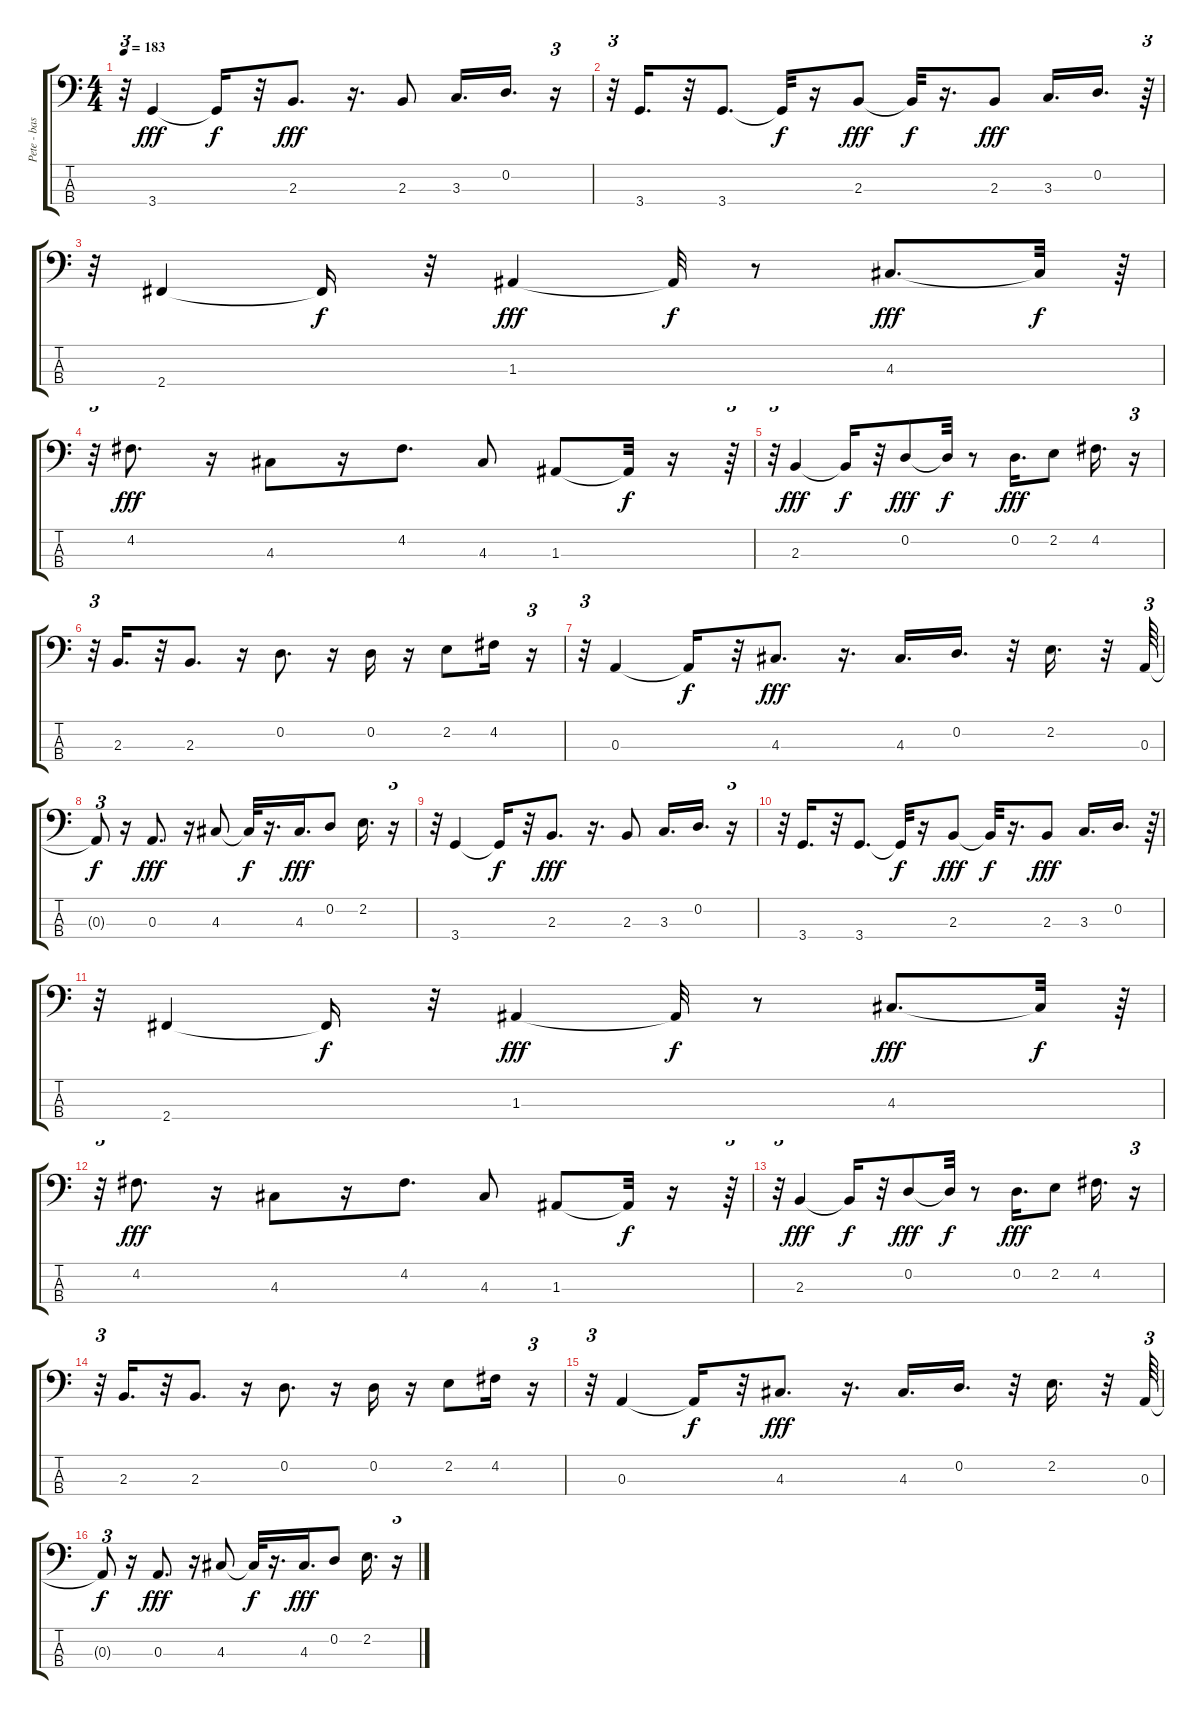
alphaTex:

\track ("Pete - bass guitar" "Pete - bas") {instrument electricbassfinger}
\staff {score tabs}
\tuning (G2 D2 A1 E1) {hide}
\ts (4 4)
\tempo 183
\clef f4
\ks c
r.32{tu (3 2) dy fff} 3.4.4 3.4{t}.16{dy f} r.32 2.3.8{d dy fff} r.16{d} 2.3.8 3.3.16{d} 0.2.16{d} r.16{tu (3 2)} |
r.32{tu (3 2)} 3.4.16{d} r.32 3.4.8{d} 3.4{t}.32{dy f} r.16 2.3.8{dy fff} 2.3{t}.32{dy f} r.16{d} 2.3.8{dy fff} 3.3.16{d} 0.2.16{d} r.64{tu (3 2)} |
r.32{tu (3 2)} 2.4.4 2.4{t}.16{dy f} r.32 1.3.4{dy fff} 1.3{t}.32{dy f} r.8 4.3.8{d dy fff} 4.3{t}.32{dy f} r.64{tu (3 2)} |
r.32{tu (3 2)} 4.2.8{d dy fff} r.16 4.3.8 r.16 4.2.8{d} 4.3.8 1.3.8 1.3{t}.32{dy f} r.16 r.64{tu (3 2)} |
r.32{tu (3 2)} 2.3.4{dy fff} 2.3{t}.16{dy f} r.32 0.2.8{dy fff} 0.2{t}.32{dy f} r.8 0.2.16{d dy fff} 2.2.8 4.2.16{d} r.16{tu (3 2)} |
r.32{tu (3 2)} 2.3.16{d} r.32 2.3.8{d} r.16 0.2.8{d} r.16 0.2.16 r.16 2.2.8 4.2.16 r.16{tu (3 2)} |
r.32{tu (3 2)} 0.3.4 0.3{t}.16{dy f} r.32 4.3.8{d dy fff} r.16{d} 4.3.16{d} 0.2.16{d} r.32 2.2.16{d} r.32 0.3.64{tu (3 2)} |
0.3{t}.8{tu (3 2) dy f} r.16 0.3.8{d dy fff} r.16 4.3.8 4.3{t}.32{dy f} r.16{d} 4.3.16{d dy fff} 0.2.8 2.2.16{d} r.16{tu (3 2)} |
r.32{tu (3 2)} 3.4.4 3.4{t}.16{dy f} r.32 2.3.8{d dy fff} r.16{d} 2.3.8 3.3.16{d} 0.2.16{d} r.16{tu (3 2)} |
r.32{tu (3 2)} 3.4.16{d} r.32 3.4.8{d} 3.4{t}.32{dy f} r.16 2.3.8{dy fff} 2.3{t}.32{dy f} r.16{d} 2.3.8{dy fff} 3.3.16{d} 0.2.16{d} r.64{tu (3 2)} |
r.32{tu (3 2)} 2.4.4 2.4{t}.16{dy f} r.32 1.3.4{dy fff} 1.3{t}.32{dy f} r.8 4.3.8{d dy fff} 4.3{t}.32{dy f} r.64{tu (3 2)} |
r.32{tu (3 2)} 4.2.8{d dy fff} r.16 4.3.8 r.16 4.2.8{d} 4.3.8 1.3.8 1.3{t}.32{dy f} r.16 r.64{tu (3 2)} |
r.32{tu (3 2)} 2.3.4{dy fff} 2.3{t}.16{dy f} r.32 0.2.8{dy fff} 0.2{t}.32{dy f} r.8 0.2.16{d dy fff} 2.2.8 4.2.16{d} r.16{tu (3 2)} |
r.32{tu (3 2)} 2.3.16{d} r.32 2.3.8{d} r.16 0.2.8{d} r.16 0.2.16 r.16 2.2.8 4.2.16 r.16{tu (3 2)} |
r.32{tu (3 2)} 0.3.4 0.3{t}.16{dy f} r.32 4.3.8{d dy fff} r.16{d} 4.3.16{d} 0.2.16{d} r.32 2.2.16{d} r.32 0.3.64{tu (3 2)} |
0.3{t}.8{tu (3 2) dy f} r.16 0.3.8{d dy fff} r.16 4.3.8 4.3{t}.32{dy f} r.16{d} 4.3.16{d dy fff} 0.2.8 2.2.16{d} r.16{tu (3 2)}
